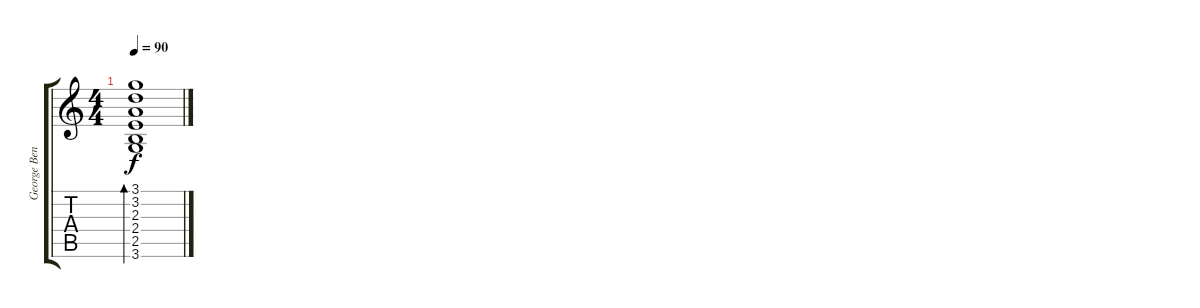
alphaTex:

\track ("George Benson" "George Ben") {instrument electricguitarjazz}
\staff {score tabs}
\tuning (E4 B3 G3 D3 A2 E2) {hide}
\ts (4 4)
\tempo 90
\clef g2
\ks c
(3.1 3.2 2.3 2.4 2.5 3.6).1{bd 480 dy f}
